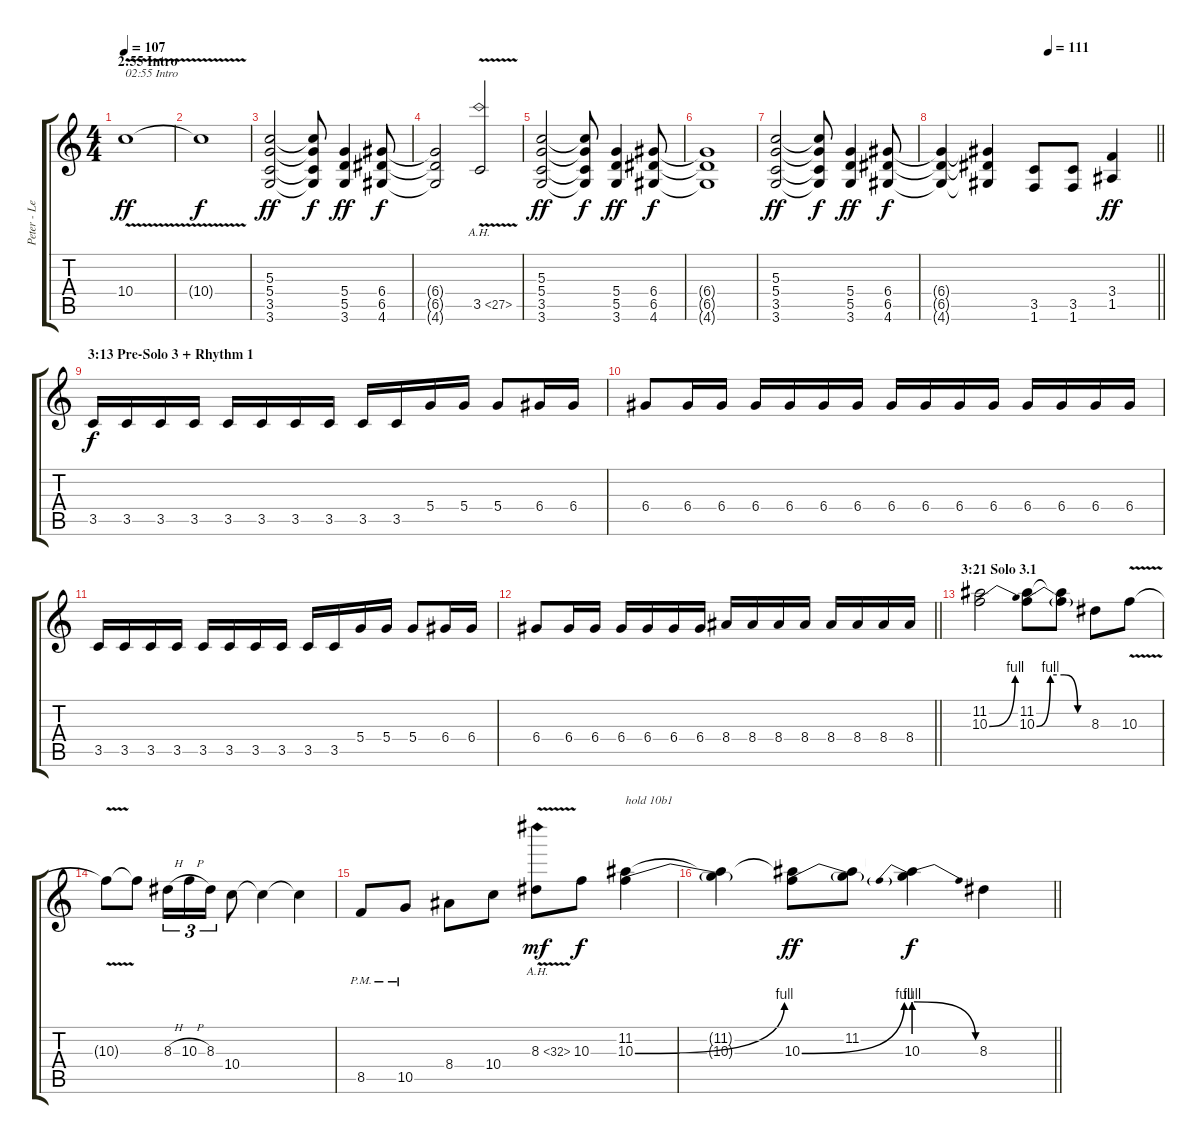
\track ("Peter - Lead Guitar  (E-Tuning) MUTED!!!" "Peter - Le") {mute instrument distortionguitar}
\staff {score tabs}
\tuning (E4 B3 G3 D3 A2 E2) {hide}
\ts (4 4)
\section ("" "2:55 Intro")
\tempo 107
\clef g2
\ks c
10.4{v}.1{txt "02:55 Intro" dy ff} |
10.4{t}.1{dy f} |
(5.3 5.4 3.5 3.6).2{dy ff} (5.3{t} 5.4{t} 3.5{t} 3.6{t}).8{dy f} (5.4 5.5 3.6).4{dy ff} (6.4 6.5 4.6).8{dy f} |
(6.4{t} 6.5{t} 4.6{t}).2 3.5{ah 24 v}.2 |
(5.3 5.4 3.5 3.6).2{dy ff} (5.3{t} 5.4{t} 3.5{t} 3.6{t}).8{dy f} (5.4 5.5 3.6).4{dy ff} (6.4 6.5 4.6).8{dy f} |
(6.4{t} 6.5{t} 4.6{t}).1 |
(5.3 5.4 3.5 3.6).2{dy ff} (5.3{t} 5.4{t} 3.5{t} 3.6{t}).8{dy f} (5.4 5.5 3.6).4{dy ff} (6.4 6.5 4.6).8{dy f} |
\tempo (111 0.5)
\barLineRight lightlight
(6.4{t} 6.5{t} 4.6{t}).4 (6.4{t} 6.5{t} 4.6{t}).4 (3.5 1.6).8 (3.5 1.6).8 (3.4 1.5).4{dy ff} |
\section ("" "3:13 Pre-Solo 3 + Rhythm 1")
3.5.16{dy f volume 13} 3.5.16 3.5.16 3.5.16 3.5.16 3.5.16 3.5.16 3.5.16 3.5.16 3.5.16 5.4.16 5.4.16 5.4.8 6.4.16 6.4.16 |
6.4.8 6.4.16 6.4.16 6.4.16 6.4.16 6.4.16 6.4.16 6.4.16 6.4.16 6.4.16 6.4.16 6.4.16 6.4.16 6.4.16 6.4.16 |
3.5.16 3.5.16 3.5.16 3.5.16 3.5.16 3.5.16 3.5.16 3.5.16 3.5.16 3.5.16 5.4.16 5.4.16 5.4.8 6.4.16 6.4.16 |
\barLineRight lightlight
6.4.8 6.4.16 6.4.16 6.4.16 6.4.16 6.4.16 6.4.16 8.4.16 8.4.16 8.4.16 8.4.16 8.4.16 8.4.16 8.4.16 8.4.16 |
\section ("" "3:21 Solo 3.1")
(11.2 10.3{be (bend 0 0 60 4)}).2{volume 15} (11.2 10.3{be (custom 0 0 15 4 30 4 45 0 60 0)}).8 (11.2{t} 10.3{t}).8 8.3.8 10.3{v}.8 |
10.3{t}.8 10.3{t}.8 8.3{h}.16{tu (3 2)} 10.3{h}.16{tu (3 2)} 8.3.16{tu (3 2)} 10.4.8 10.4{t}.4 10.4{t}.4 |
8.5{pm}.8 10.5{pm}.8 8.4.8 10.4.8 8.3{ah 24 v}.8{dy mf} 10.3.8{dy f} (11.2 10.3{be (bend 0 0 60 4)}).4{txt "hold 10b1"} |
\barLineRight lightlight
(11.2{t} 10.3{t}).4 (11.2{t} 10.3{be (bend 0 0 60 4)}).8{dy ff} (11.2 10.3{t}).8 (11.2{t} 10.3{be (prebendrelease 0 4 60 0)}).4{dy f} 8.3.4
